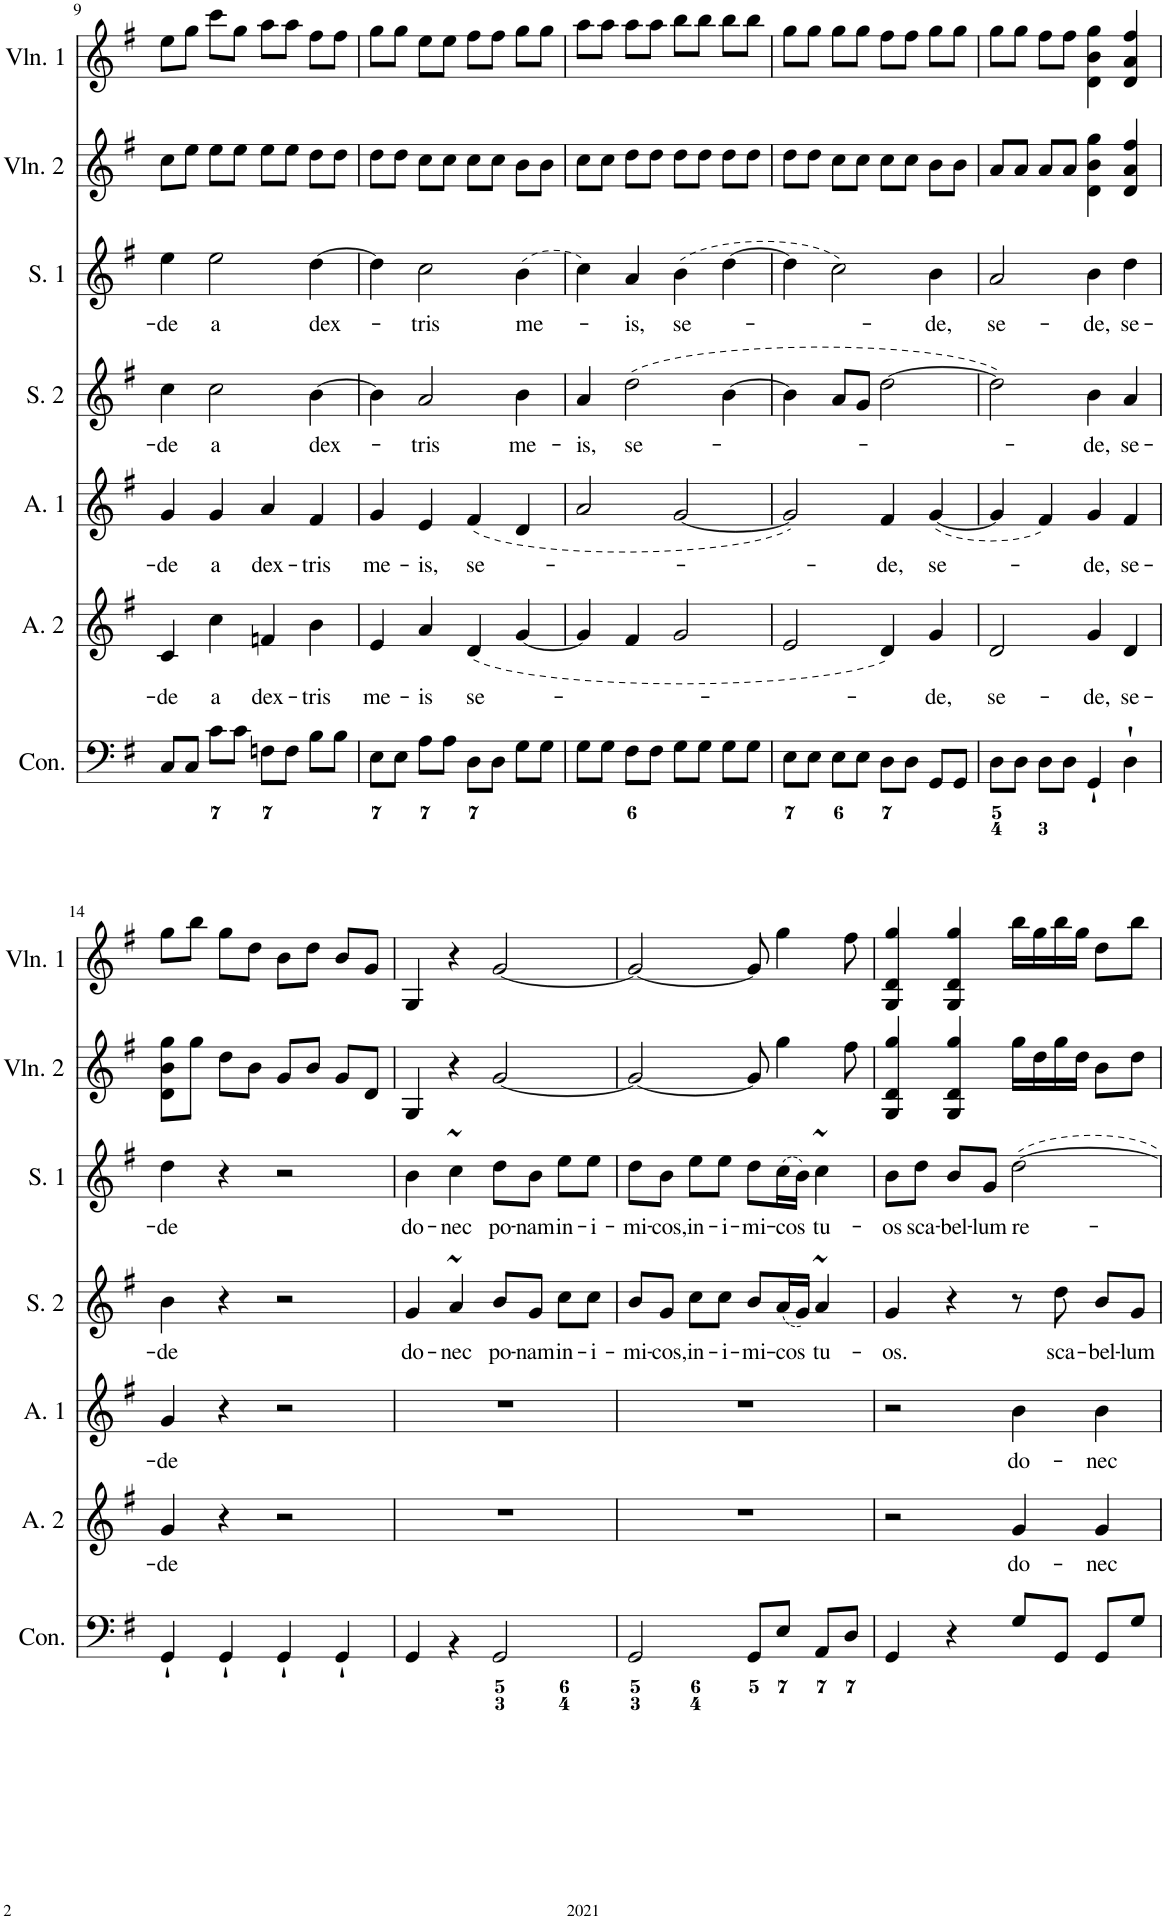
**kern	**kern	**kern	**text	**kern	**text	**kern	**text	**kern	**text	**kern	**kern
*part8	*part7	*part6	*part6	*part5	*part5	*part4	*part4	*part3	*part3	*part2	*part1
*staff8	*staff7	*staff6	*staff6	*staff5	*staff5	*staff4	*staff4	*staff3	*staff3	*staff2	*staff1
*I"Harpsichord	*I"Continuo	*I"Alto 2	*	*I"Alto 1	*	*I"Soprano 2	*	*I"Soprano 1	*	*I"Violin 2	*I"Violin 1
*I'Hch.	*I'Con.	*I'A. 2	*	*I'A. 1	*	*I'S. 2	*	*I'S. 1	*	*I'Vln. 2	*I'Vln. 1
!!LO:PB:g=z
*clefF4	*clefF4	*clefG2	*	*clefG2	*	*clefG2	*	*clefG2	*	*clefG2	*clefG2
*k[f#]	*k[f#]	*k[f#]	*	*k[f#]	*	*k[f#]	*	*k[f#]	*	*k[f#]	*k[f#]
*M4/4	*M4/4	*M4/4	*	*M4/4	*	*M4/4	*	*M4/4	*	*M4/4	*M4/4
=9	=9	=9	=9	=9	=9	=9	=9	=9	=9	=9	=9
!	!	!	!LO:LY:b	!	!LO:LY:b	!	!LO:LY:b	!	!LO:LY:b	!	!
8C/L	8C/L	4c/	-de	4g/	-de	4cc\	-de	4ee\	-de	8cc\L	8ee\L
8C/J	8C/J	.	.	.	.	.	.	.	.	8ee\J	8gg\J
!	!	!	!LO:LY:b	!	!LO:LY:b	!	!LO:LY:b	!	!LO:LY:b	!	!
8c\L	8c\L	4cc\	a	4g/	a	2cc\	a	2ee\	a	8ee\L	8ccc\L
8c\J	8c\J	.	.	.	.	.	.	.	.	8ee\J	8gg\J
!	!	!	!LO:LY:b	!	!LO:LY:b	!	!	!	!	!	!
8Fn\L	8Fn\L	4fn/	dex-	4a/	dex-	.	.	.	.	8ee\L	8aa\L
8F\J	8F\J	.	.	.	.	.	.	.	.	8ee\J	8aa\J
!	!	!	!LO:LY:b	!	!LO:LY:b	!	!LO:LY:b	!	!LO:LY:b	!	!
8B\L	8B\L	4b\	-tris	4f#/	-tris	[4b\	dex-	[4dd\	dex-	8dd\L	8ff#\L
8B\J	8B\J	.	.	.	.	.	.	.	.	8dd\J	8ff#\J
=10	=10	=10	=10	=10	=10	=10	=10	=10	=10	=10	=10
!	!	!	!LO:LY:b	!	!LO:LY:b	!	!	!	!	!	!
8E\L	8E\L	4e/	me-	4g/	me-	4b\]	.	4dd\]	.	8dd\L	8gg\L
8E\J	8E\J	.	.	.	.	.	.	.	.	8dd\J	8gg\J
!	!	!	!LO:LY:b	!	!LO:LY:b	!	!LO:LY:b	!	!LO:LY:b	!	!
8A\L	8A\L	4a/	-is	4e/	-is,	2a/	-tris	2cc\	-tris	8cc\L	8ee\L
8A\J	8A\J	.	.	.	.	.	.	.	.	8cc\J	8ee\J
!	!	!	!LO:LY:b	!	!LO:LY:b	!	!	!	!	!	!
8D\L	8D\L	(4d/	se-	(4f#/	se-	.	.	.	.	8cc\L	8ff#\L
8D\J	8D\J	.	.	.	.	.	.	.	.	8cc\J	8ff#\J
!	!	!	!	!	!	!	!LO:LY:b	!	!LO:LY:b	!	!
8G\L	8G\L	[4g/	.	4d/	.	4b\	me-	(4b\	me-	8b\L	8gg\L
8G\J	8G\J	.	.	.	.	.	.	.	.	8b\J	8gg\J
=11	=11	=11	=11	=11	=11	=11	=11	=11	=11	=11	=11
!	!	!	!	!	!	!	!LO:LY:b	!	!	!	!
8G\L	8G\L	4g/]	.	2a/	.	4a/	-is,	4cc\)	.	8cc\L	8aa\L
8G\J	8G\J	.	.	.	.	.	.	.	.	8cc\J	8aa\J
!	!	!	!	!	!	!	!LO:LY:b	!	!LO:LY:b	!	!
8F#\L	8F#\L	4f#/	.	.	.	(2dd\	se-	4a/	-is,	8dd\L	8aa\L
8F#\J	8F#\J	.	.	.	.	.	.	.	.	8dd\J	8aa\J
!	!	!	!	!	!	!	!	!	!LO:LY:b	!	!
8G\L	8G\L	2g/	.	[2g/	.	.	.	(4b\	se-	8dd\L	8bb\L
8G\J	8G\J	.	.	.	.	.	.	.	.	8dd\J	8bb\J
8G\L	8G\L	.	.	.	.	[4b\	.	[4dd\	.	8dd\L	8bb\L
8G\J	8G\J	.	.	.	.	.	.	.	.	8dd\J	8bb\J
=12	=12	=12	=12	=12	=12	=12	=12	=12	=12	=12	=12
8E\L	8E\L	2e/	.	2g/])	.	4b\]	.	4dd\]	.	8dd\L	8gg\L
8E\J	8E\J	.	.	.	.	.	.	.	.	8dd\J	8gg\J
8E\L	8E\L	.	.	.	.	8a/L	.	2cc\)	.	8cc\L	8gg\L
8E\J	8E\J	.	.	.	.	8g/J	.	.	.	8cc\J	8gg\J
!	!	!	!	!	!LO:LY:b	!	!	!	!	!	!
8D\L	8D\L	4d/)	.	4f#/	-de,	[2dd\	.	.	.	8cc\L	8ff#\L
8D\J	8D\J	.	.	.	.	.	.	.	.	8cc\J	8ff#\J
!	!	!	!LO:LY:b	!	!LO:LY:b	!	!	!	!LO:LY:b	!	!
8GG/L	8GG/L	4g/	-de,	([4g/	se-	.	.	4b\	-de,	8b\L	8gg\L
8GG/J	8GG/J	.	.	.	.	.	.	.	.	8b\J	8gg\J
=13	=13	=13	=13	=13	=13	=13	=13	=13	=13	=13	=13
!	!	!	!LO:LY:b	!	!	!	!	!	!LO:LY:b	!	!
8D\L	8D\L	2d/	se-	4g/]	.	2dd\])	.	2a/	se-	8a/L	8gg\L
8D\J	8D\J	.	.	.	.	.	.	.	.	8a/J	8gg\J
8D\L	8D\L	.	.	4f#/)	.	.	.	.	.	8a/L	8ff#\L
8D\J	8D\J	.	.	.	.	.	.	.	.	8a/J	8ff#\J
!	!	!	!LO:LY:b	!	!LO:LY:b	!	!LO:LY:b	!	!LO:LY:b	!	!
4GG`	4GG`/	4g/	-de,	4g/	-de,	4b\	de,	4b\	-de,	4d\ 4b\ 4gg\	4d\ 4b\ 4gg\
!	!	!	!LO:LY:b	!	!LO:LY:b	!	!LO:LY:b	!	!LO:LY:b	!	!
4D`	4D`\	4d/	se-	4f#/	se-	4a/	se-	4dd\	se-	4d/ 4a/ 4ff#/	4d/ 4a/ 4ff#/
!!LO:LB:g=z
=14	=14	=14	=14	=14	=14	=14	=14	=14	=14	=14	=14
!	!	!	!LO:LY:b	!	!LO:LY:b	!	!LO:LY:b	!	!LO:LY:b	!	!
4GG`	4GG`/	4g/	-de	4g/	-de	4b\	-de	4dd\	-de	8d\ 8b\ 8gg\L	8gg\L
.	.	.	.	.	.	.	.	.	.	8gg\J	8bb\J
4GG`	4GG`/	4r	.	4r	.	4r	.	4r	.	8dd\L	8gg\L
.	.	.	.	.	.	.	.	.	.	8b\J	8dd\J
4GG`	4GG`/	2r	.	2r	.	2r	.	2r	.	8g/L	8b\L
.	.	.	.	.	.	.	.	.	.	8b/J	8dd\J
4GG`	4GG`/	.	.	.	.	.	.	.	.	8g/L	8b/L
.	.	.	.	.	.	.	.	.	.	8d/J	8g/J
=15	=15	=15	=15	=15	=15	=15	=15	=15	=15	=15	=15
*^	*^	*	*	*	*	*	*	*	*	*	*
!	!	!	!	!	!	!	!	!	!LO:LY:b	!	!LO:LY:b	!	!
4ryy	4GG	4ryy	4GG/	1r	.	1r	.	4g/	do-	4b\	do-	4G/	4G/
!	!	!	!	!	!	!	!	!	!LO:LY:b	!	!LO:LY:b	!	!
4ryy	4r	4ryy	4r	.	.	.	.	4a/	-nec	4cc\	-nec	4r	4r
!	!	!	!	!	!	!	!	!	!LO:LY:b	!	!LO:LY:b	!	!
4ryy	2GG	4ryy	2GG/	.	.	.	.	8b/L	po-	8dd\L	po-	[2g/	[2g/
!	!	!	!	!	!	!	!	!	!LO:LY:b	!	!LO:LY:b	!	!
.	.	.	.	.	.	.	.	8g/J	-nam	8b\J	-nam	.	.
!	!	!	!	!	!	!	!	!	!LO:LY:b	!	!LO:LY:b	!	!
4ryy	.	4ryy	.	.	.	.	.	8cc\L	in-	8ee\L	in-	.	.
!	!	!	!	!	!	!	!	!	!LO:LY:b	!	!LO:LY:b	!	!
.	.	.	.	.	.	.	.	8cc\J	-i-	8ee\J	-i-	.	.
=16	=16	=16	=16	=16	=16	=16	=16	=16	=16	=16	=16	=16	=16
!	!	!	!	!	!	!	!	!	!LO:LY:b	!	!LO:LY:b	!	!
4ryy	2GG	4ryy	2GG/	1r	.	1r	.	8b/L	-mi-	8dd\L	-mi-	2g/_	2g/_
!	!	!	!	!	!	!	!	!	!LO:LY:b	!	!LO:LY:b	!	!
.	.	.	.	.	.	.	.	8g/J	-cos,	8b\J	-cos,	.	.
!	!	!	!	!	!	!	!	!	!LO:LY:b	!	!LO:LY:b	!	!
4ryy	.	4ryy	.	.	.	.	.	8cc\L	in-	8ee\L	in-	.	.
!	!	!	!	!	!	!	!	!	!LO:LY:b	!	!LO:LY:b	!	!
.	.	.	.	.	.	.	.	8cc\J	-i-	8ee\J	-i-	.	.
!	!	!	!	!	!	!	!	!	!LO:LY:b	!	!LO:LY:b	!	!
8GG/L	2ryy	8GG/L	2ryy	.	.	.	.	8b/L	-mi-	8dd\L	-mi-	8g/]	8g/]
!	!	!	!	!	!	!	!	!	!LO:LY:b	!	!LO:LY:b	!	!
8E/J	.	8E/J	.	.	.	.	.	(16a/L	-cos	(16cc\L	-cos	4gg\	4gg\
.	.	.	.	.	.	.	.	16g/JJ)	.	16b\JJ)	.	.	.
!	!	!	!	!	!	!	!	!	!LO:LY:b	!	!LO:LY:b	!	!
8AA/L	.	8AA/L	.	.	.	.	.	4a/	tu-	4cc\	tu-	.	.
8D/J	.	8D/J	.	.	.	.	.	.	.	.	.	8ff#\	8ff#\
*v	*v	*	*	*	*	*	*	*	*	*	*	*	*
*	*v	*v	*	*	*	*	*	*	*	*	*	*
=17	=17	=17	=17	=17	=17	=17	=17	=17	=17	=17	=17
!	!	!	!	!	!	!	!LO:LY:b	!	!LO:LY:b	!	!
4GG	4GG/	2r	.	2r	.	4g/	-os.	8b\L	-os	4G/ 4d/ 4gg/	4G/ 4d/ 4gg/
!	!	!	!	!	!	!	!	!	!LO:LY:b	!	!
.	.	.	.	.	.	.	.	8dd\J	sca-	.	.
!	!	!	!	!	!	!	!	!	!LO:LY:b	!	!
4r	4r	.	.	.	.	4r	.	8b/L	-bel-	4G/ 4d/ 4gg/	4G/ 4d/ 4gg/
!	!	!	!	!	!	!	!	!	!LO:LY:b	!	!
.	.	.	.	.	.	.	.	8g/J	-lum	.	.
!	!	!	!LO:LY:b	!	!LO:LY:b	!	!	!	!LO:LY:b	!	!
8G/L	8G/L	4g/	do-	4b\	do-	8r	.	[2dd\	re-	16gg\LL	16bb\LL
.	.	.	.	.	.	.	.	.	.	16dd\	16gg\
!	!	!	!	!	!	!	!LO:LY:b	!	!	!	!
8GG/J	8GG/J	.	.	.	.	8dd\	sca-	.	.	16gg\	16bb\
.	.	.	.	.	.	.	.	.	.	16dd\JJ	16gg\JJ
!	!	!	!LO:LY:b	!	!LO:LY:b	!	!LO:LY:b	!	!	!	!
8GG/L	8GG/L	4g/	-nec	4b\	-nec	8b/L	-bel-	.	.	8b\L	8dd\L
!	!	!	!	!	!	!	!LO:LY:b	!	!	!	!
8G/J	8G/J	.	.	.	.	8g/J	-lum	.	.	8dd\J	8bb\J
=	=	=	=	=	=	=	=	=	=	=	=
*-	*-	*-	*-	*-	*-	*-	*-	*-	*-	*-	*-
